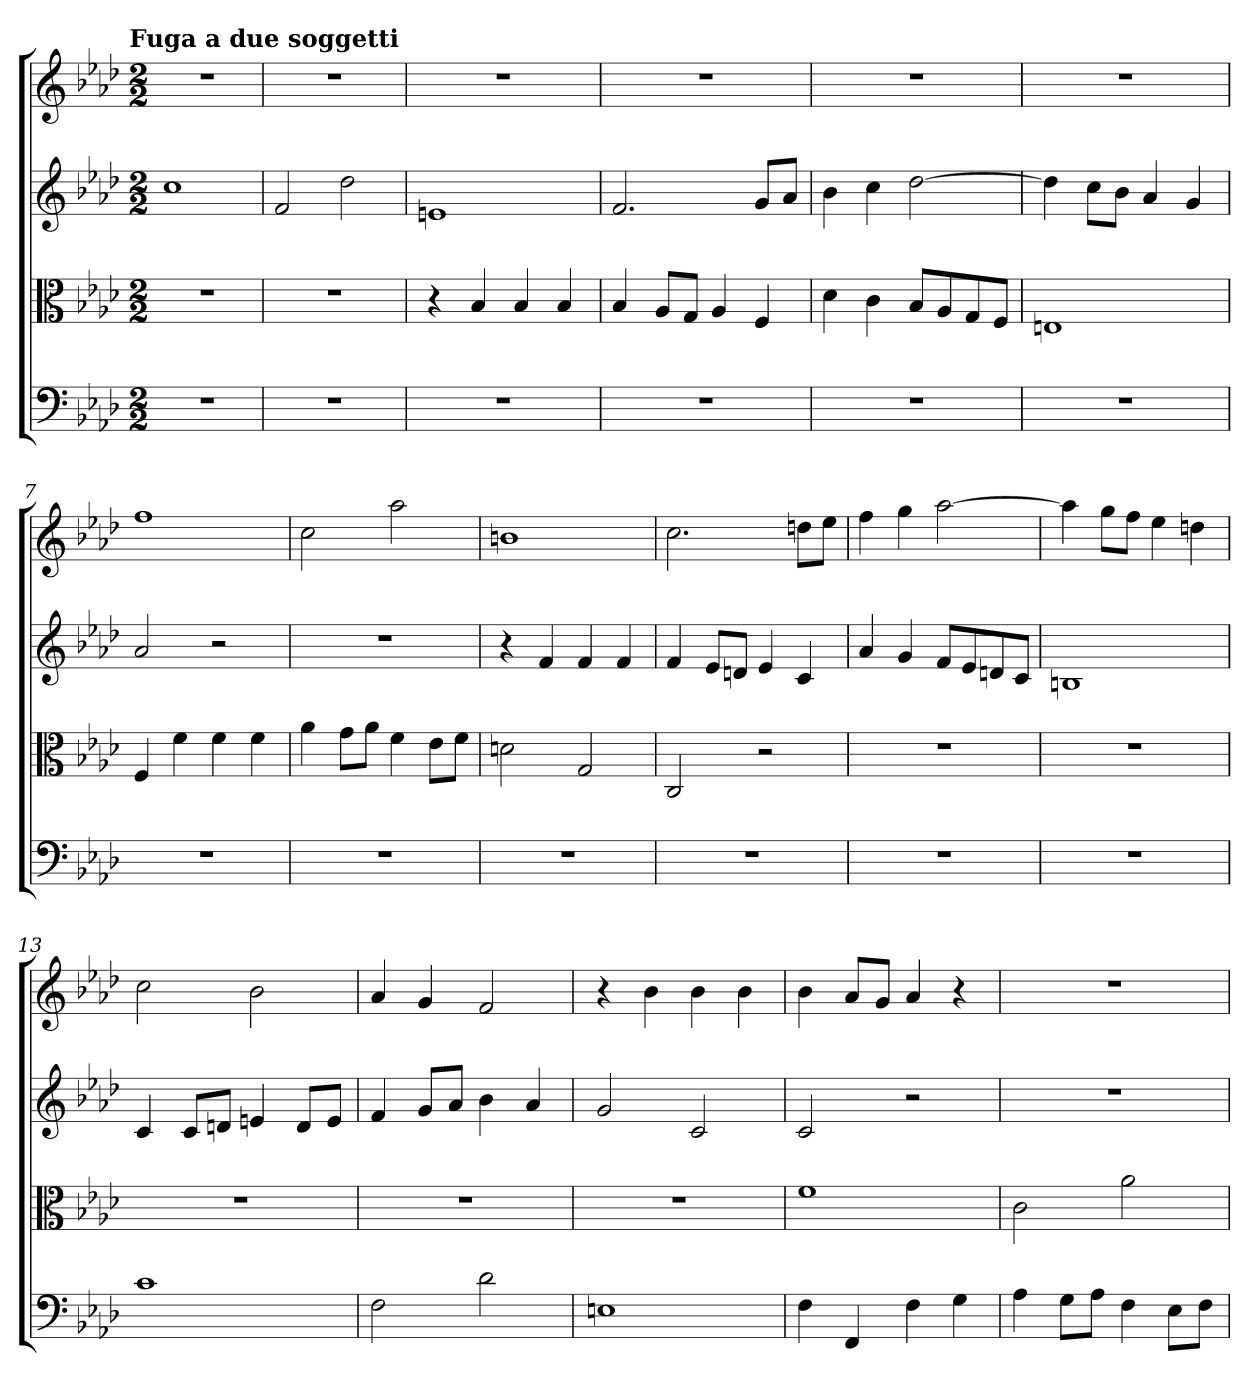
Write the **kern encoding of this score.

**kern	**kern	**kern	**kern
*part4	*part3	*part2	*part1
*staff4	*staff3	*staff2	*staff1
*clefF4	*clefC3	*	*
*k[b-e-a-d-]	*k[b-e-a-d-]	*k[b-e-a-d-]	*k[b-e-a-d-]
*f:	*f:	*f:	*f:
!!LO:TX:omd:t=Fuga a due soggetti
*M2/2	*M2/2	*M2/2	*M2/2
=	=	=	=
1r	1r	1cc	1r
=2	=2	=2	=2
1r	1r	2f	1r
.	.	2dd-	.
=3	=3	=3	=3
1r	4r	1en	1r
.	4B-	.	.
.	4B-	.	.
.	4B-	.	.
=4	=4	=4	=4
1r	4B-	2.f	1r
.	8A-/L	.	.
.	8G/J	.	.
.	4A-	.	.
.	4F	8gL	.
.	.	8a-J	.
=5	=5	=5	=5
1r	4d-	4b-	1r
.	4c	4cc	.
.	8B-/L	[2dd-	.
.	8A-/	.	.
.	8G/	.	.
.	8F/J	.	.
=6	=6	=6	=6
1r	1En	4dd-]	1r
.	.	8ccL	.
.	.	8b-J	.
.	.	4a-	.
.	.	4g	.
=7	=7	=7	=7
1r	4F	2a-	1ff
.	4f	.	.
.	4f	2r	.
.	4f	.	.
=8	=8	=8	=8
1r	4a-	1r	2cc
.	8g\L	.	.
.	8a-\J	.	.
.	4f	.	2aa-
.	8e-\L	.	.
.	8f\J	.	.
=9	=9	=9	=9
1r	2dn	4r	1bn
.	.	4f	.
.	2G	4f	.
.	.	4f	.
=10	=10	=10	=10
1r	2C	4f	2.cc
.	.	8e-L	.
.	.	8dnJ	.
.	2r	4e-	.
.	.	4c	8ddnL
.	.	.	8ee-J
=11	=11	=11	=11
1r	1r	4a-	4ff
.	.	4g	4gg
.	.	8fL	[2aa-
.	.	8e-	.
.	.	8dn	.
.	.	8cJ	.
=12	=12	=12	=12
1r	1r	1Bn	4aa-]
.	.	.	8ggL
.	.	.	8ffJ
.	.	.	4ee-
.	.	.	4ddn
=13	=13	=13	=13
1c	1r	4c	2cc
.	.	8cL	.
.	.	8dnJ	.
.	.	4en	2b-
.	.	8dL	.
.	.	8eJ	.
=14	=14	=14	=14
2F	1r	4f	4a-
.	.	8gL	4g
.	.	8a-J	.
2d-	.	4b-	2f
.	.	4a-	.
=15	=15	=15	=15
1En	1r	2g	4r
.	.	.	4b-
.	.	2c	4b-
.	.	.	4b-
=16	=16	=16	=16
4F	1f	2c	4b-
4FF	.	.	8a-L
.	.	.	8gJ
4F	.	2r	4a-
4G	.	.	4r
=17	=17	=17	=17
4A-	2c	1r	1r
8G\L	.	.	.
8A-\J	.	.	.
4F	2a-	.	.
8E-\L	.	.	.
8F\J	.	.	.
=	=	=	=
*-	*-	*-	*-
